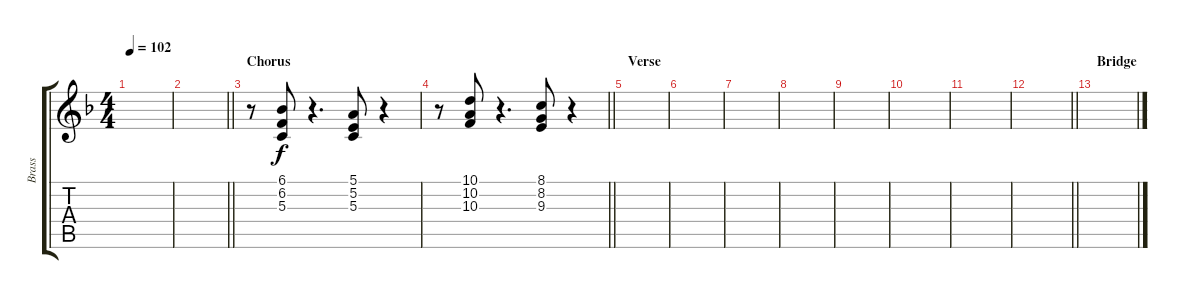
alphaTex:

\track ("Brass" "Brass") {instrument brasssection bank 255}
\staff {score tabs}
\tuning (E4 B3 G3 D3 A2 E2) {hide}
\ts (4 4)
\tempo 102
\clef g2
\ks f
|
\barLineRight lightlight
|
\section ("" "Chorus")
r.8 (6.1 6.2 5.3).8 r.4{d} (5.1 5.2 5.3).8 r.4 |
\barLineRight lightlight
r.8 (10.1 10.2 10.3).8 r.4{d} (8.1 8.2 9.3).8 r.4 |
\section ("" "Verse")
|
|
|
|
|
|
|
\barLineRight lightlight
|
\section ("" "Bridge")
